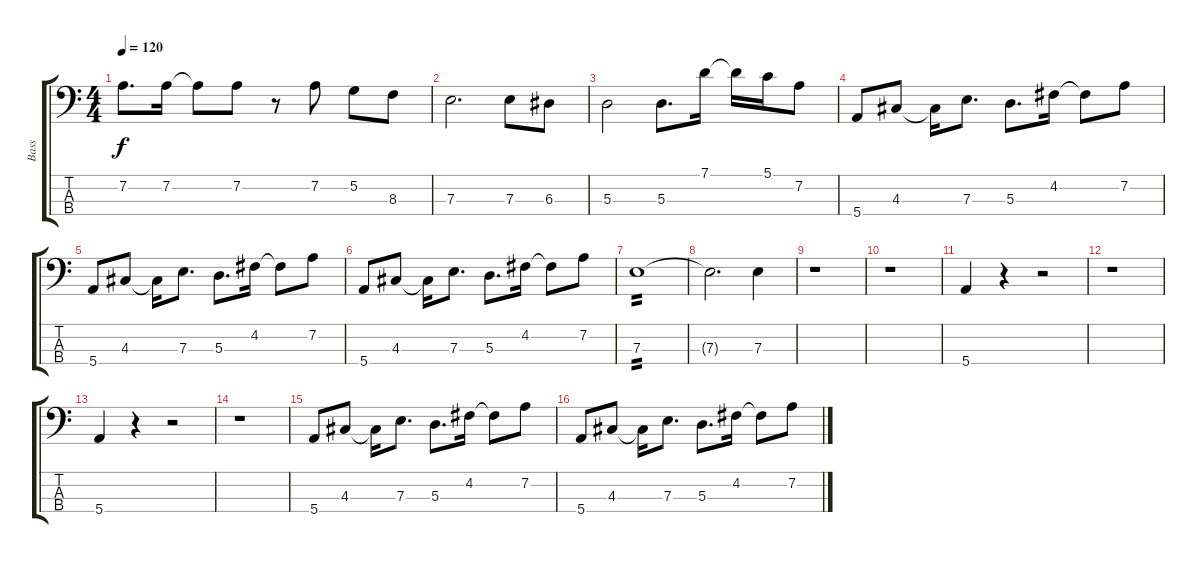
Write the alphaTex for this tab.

\track ("Bass" "Bass") {instrument electricbasspick}
\staff {score tabs}
\tuning (G2 D2 A1 E1) {hide}
\ts (4 4)
\tempo 120
\clef f4
\ks c
7.2.8{d dy f} 7.2.16 7.2{t}.8 7.2.8 r.8 7.2.8 5.2.8 8.3.8 |
7.3.2{d} 7.3.8 6.3.8 |
5.3.2 5.3.8{d} 7.1.16 7.1{t}.16 5.1.16 7.2.8 |
5.4.8 4.3.8 4.3{t}.16 7.3.8{d} 5.3.8{d} 4.2.16 4.2{t}.8 7.2.8 |
5.4.8 4.3.8 4.3{t}.16 7.3.8{d} 5.3.8{d} 4.2.16 4.2{t}.8 7.2.8 |
5.4.8 4.3.8 4.3{t}.16 7.3.8{d} 5.3.8{d} 4.2.16 4.2{t}.8 7.2.8 |
7.3.1{tp 2} |
7.3{t}.2{d} 7.3.4 |
r.1 |
r.1 |
5.4.4 r.4 r.2 |
r.1 |
5.4.4 r.4 r.2 |
r.1 |
5.4.8 4.3.8 4.3{t}.16 7.3.8{d} 5.3.8{d} 4.2.16 4.2{t}.8 7.2.8 |
5.4.8 4.3.8 4.3{t}.16 7.3.8{d} 5.3.8{d} 4.2.16 4.2{t}.8 7.2.8
